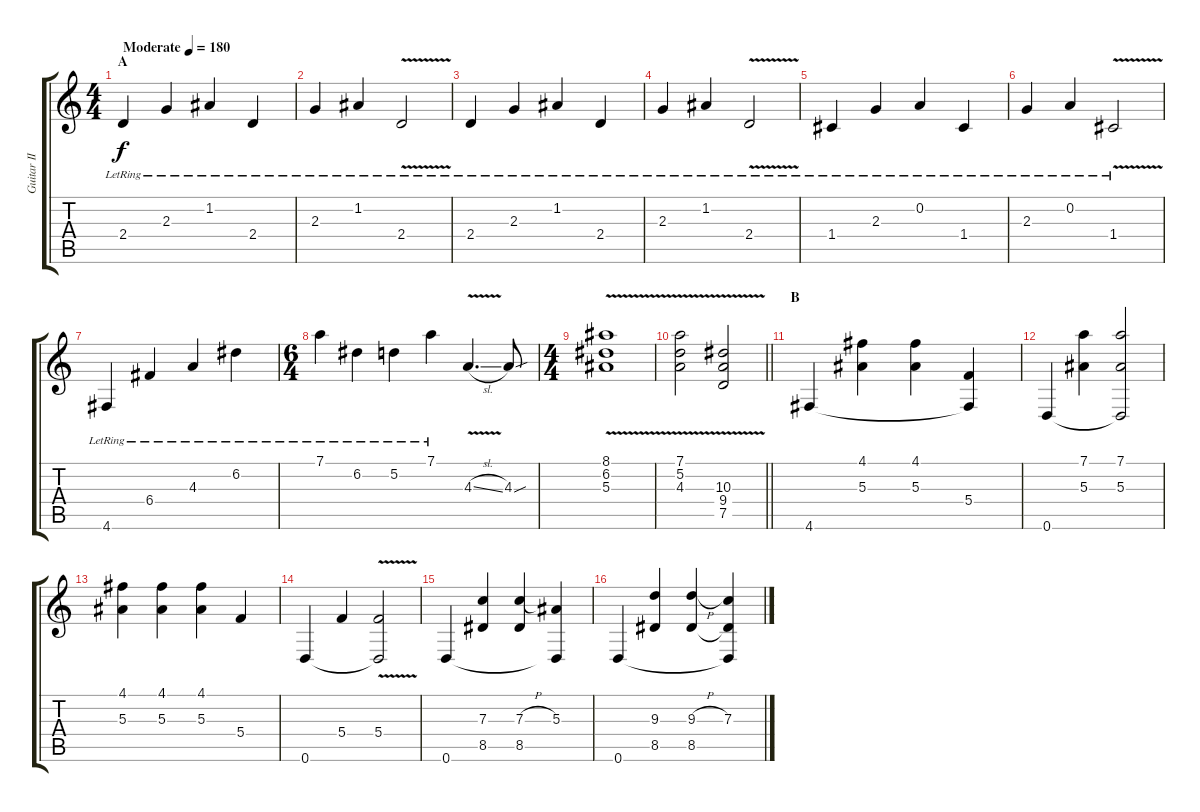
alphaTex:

\track ("Guitar II" "Guitar II") {instrument distortionguitar}
\staff {score tabs}
\tuning (D4 A3 F3 C3 G2 D2) {hide}
\ts (4 4)
\section ("" "A")
\tempo (180 "Moderate")
\clef g2
\ks c
2.4{lr}.4{dy f instrument distortionguitar} 2.3{lr}.4 1.2{lr}.4 2.4{lr}.4 |
2.3{lr}.4 1.2{lr}.4 2.4{v lr}.2 |
2.4{lr}.4 2.3{lr}.4 1.2{lr}.4 2.4{lr}.4 |
2.3{lr}.4 1.2{lr}.4 2.4{v lr}.2 |
1.4{lr}.4 2.3{lr}.4 0.2{lr}.4 1.4{lr}.4 |
2.3{lr}.4 0.2{lr}.4 1.4{v lr}.2 |
4.6{lr}.4 6.4{lr}.4 4.3{lr}.4 6.2{lr}.4 |
\ts (6 4)
7.1{lr}.4 6.2{lr}.4 5.2{lr}.4 7.1{lr}.4 4.3{v sl}.4{d} 4.3{sou}.8 |
\ts (4 4)
(8.1{v} 6.2{v} 5.3{v}).1 |
\barLineRight lightlight
(7.1{v} 5.2{v} 4.3{v}).2 (10.3{v} 9.4{v} 7.5{v}).2 |
\section ("" "B")
4.6.4 (4.1 5.3).4 (4.1 5.3).4 (5.4 4.6{t}).4 |
0.6.4 (7.1 5.3).4 (7.1 5.3 0.6{t}).2 |
(4.1 5.3).4 (4.1 5.3).4 (4.1 5.3).4 5.4.4 |
0.6.4 5.4.4 (5.4{v} 0.6{t}).2 |
0.6.4 (7.3 8.5).4 (7.3{h} 8.5).4 (5.3 0.6{t}).4 |
0.6.4 (9.3 8.5).4 (9.3{h} 8.5).4 (7.3 8.5{t} 0.6{t}).4
